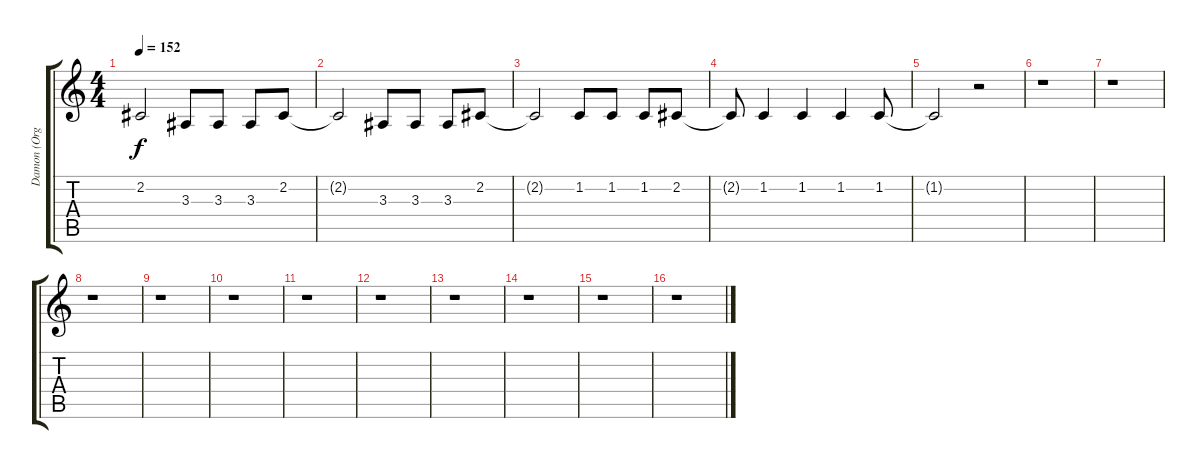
\track ("Damon (Organ)" "Damon (Org") {instrument drawbarorgan}
\staff {score tabs}
\tuning (E4 B3 G3 D3 A2 E2) {hide}
\ts (4 4)
\tempo 152
\clef g2
\ks c
2.2{t}.2{dy f} 3.3.8 3.3.8 3.3.8 2.2.8 |
2.2{t}.2 3.3.8 3.3.8 3.3.8 2.2.8 |
2.2{t}.2 1.2.8 1.2.8 1.2.8 2.2.8 |
2.2{t}.8 1.2.4 1.2.4 1.2.4 1.2.8 |
1.2{t}.2 r.2 |
r.1 |
r.1 |
r.1 |
r.1 |
r.1 |
r.1 |
r.1 |
r.1 |
r.1 |
r.1 |
r.1
